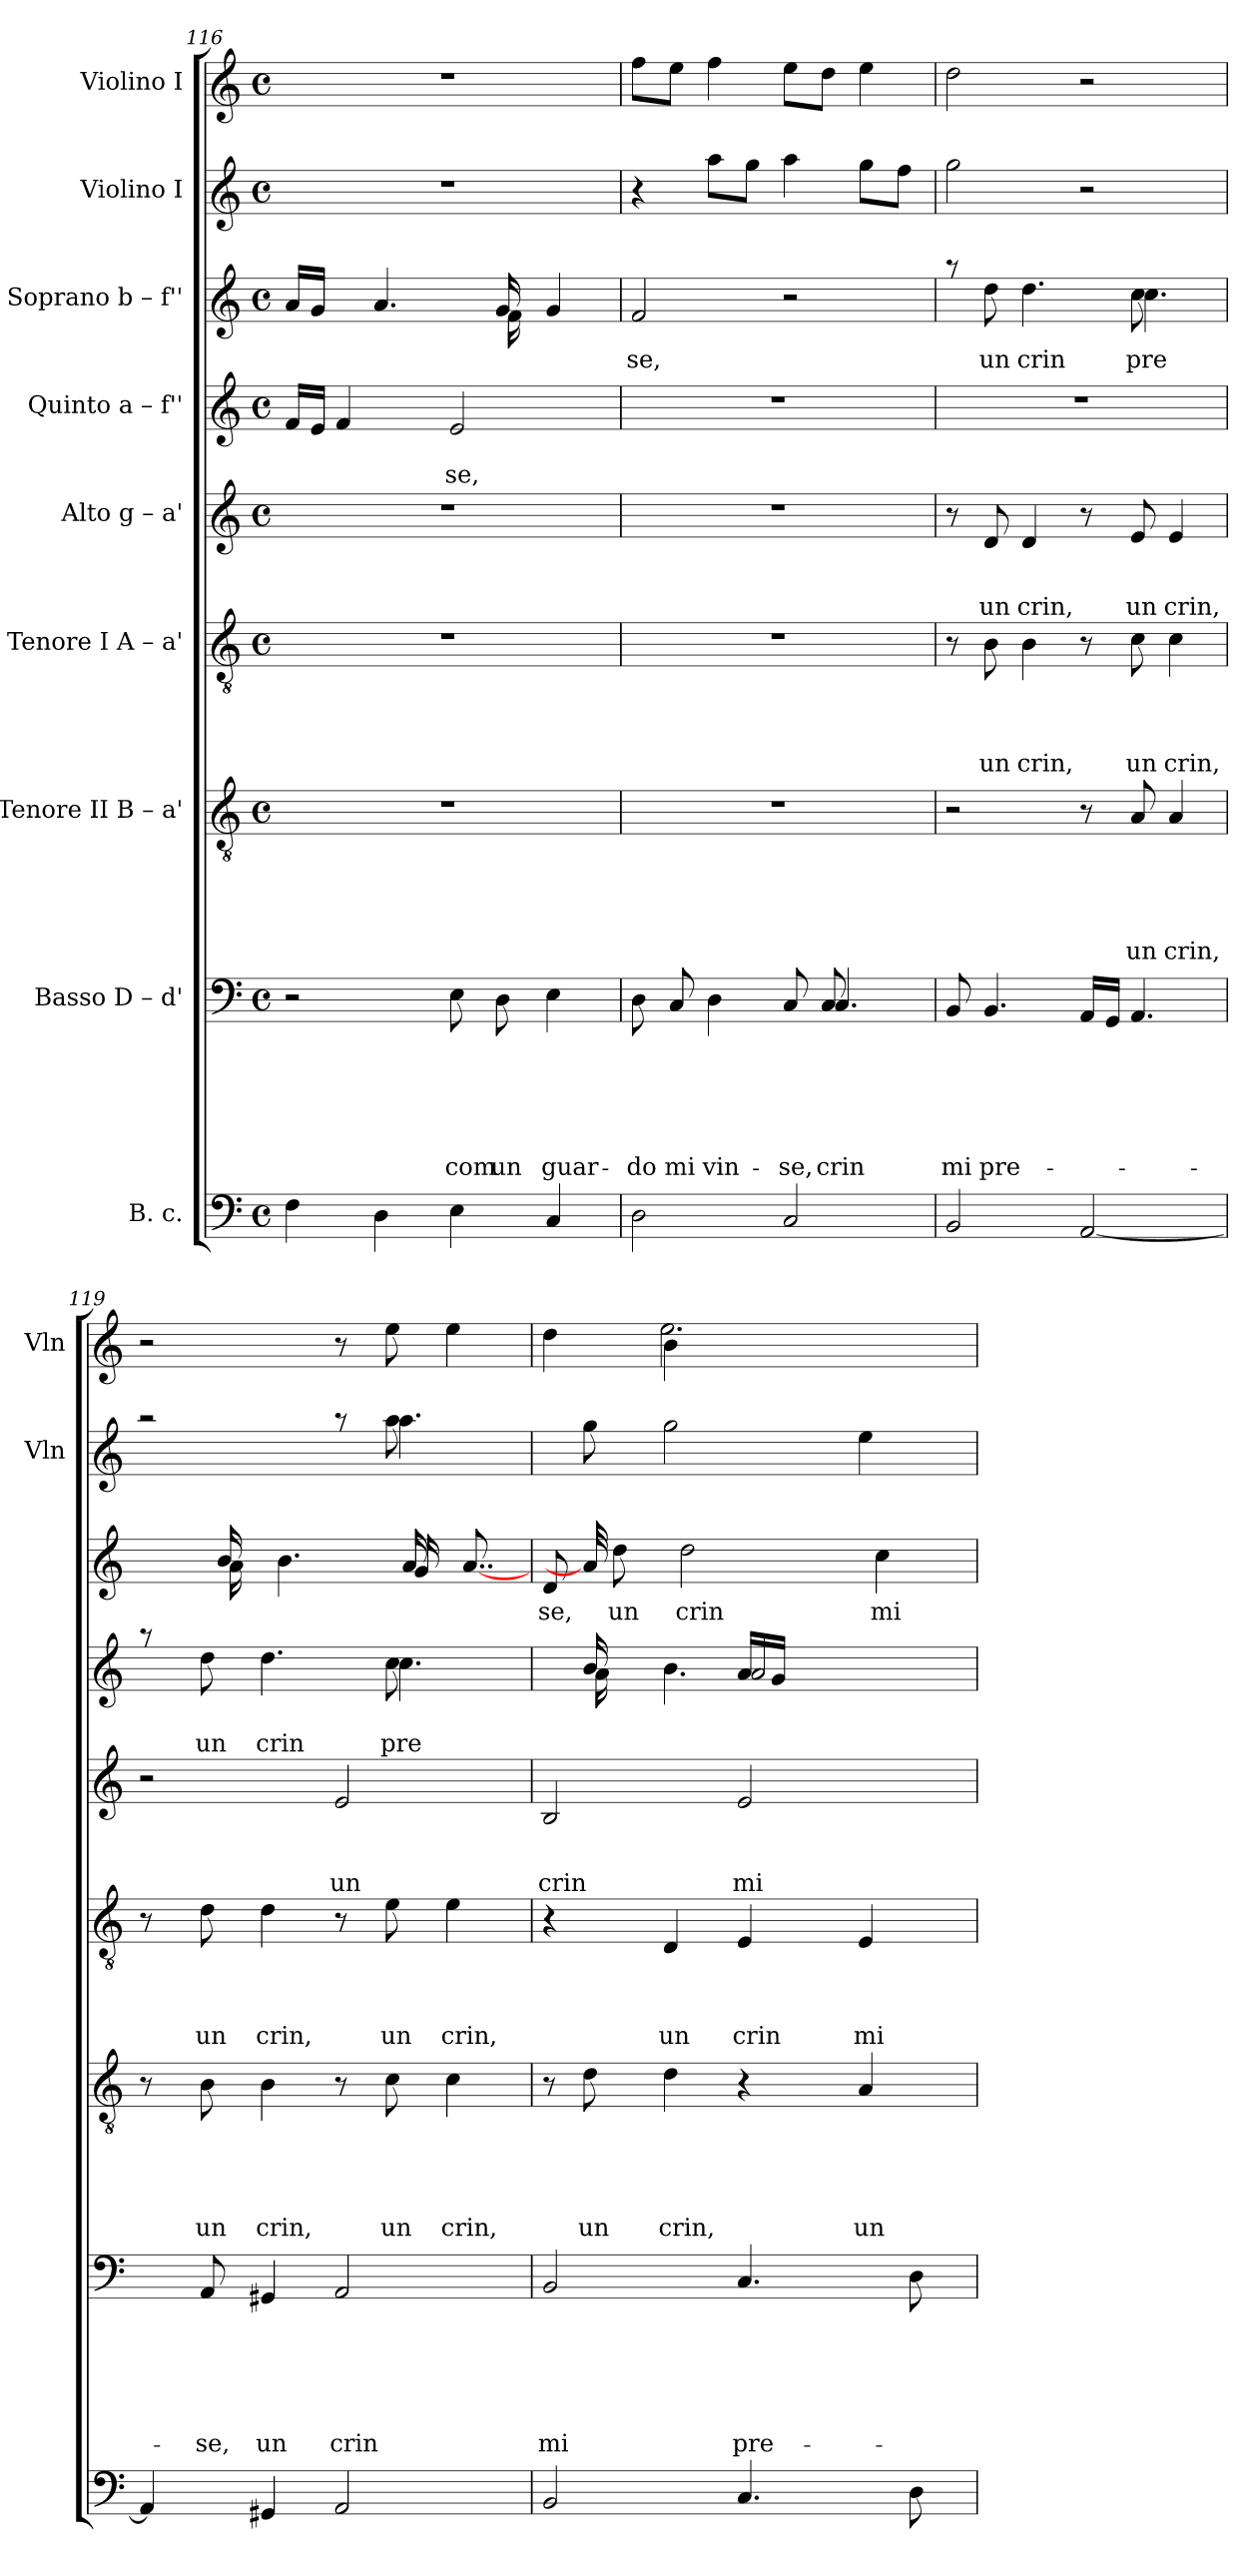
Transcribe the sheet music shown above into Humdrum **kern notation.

**kern	**kern	**text	**text	**text	**text	**text	**text	**kern	**text	**text	**text	**text	**text	**kern	**text	**text	**text	**text	**kern	**text	**text	**text	**kern	**text	**text	**kern	**text	**kern	**kern
*part9	*part8	*part8	*part8	*part8	*part8	*part8	*part8	*part7	*part7	*part7	*part7	*part7	*part7	*part6	*part6	*part6	*part6	*part6	*part5	*part5	*part5	*part5	*part4	*part4	*part4	*part3	*part3	*part2	*part1
*staff9	*staff8	*staff8	*staff8	*staff8	*staff8	*staff8	*staff8	*staff7	*staff7	*staff7	*staff7	*staff7	*staff7	*staff6	*staff6	*staff6	*staff6	*staff6	*staff5	*staff5	*staff5	*staff5	*staff4	*staff4	*staff4	*staff3	*staff3	*staff2	*staff1
*I"B. c.	*I"Basso D – d'	*	*	*	*	*	*	*I"Tenore II B – a'	*	*	*	*	*	*I"Tenore I A – a'	*	*	*	*	*I"Alto g – a'	*	*	*	*I"Quinto a – f''	*	*	*I"Soprano b – f''	*	*I"Violino I	*I"Violino I
*	*	*	*	*	*	*	*	*	*	*	*	*	*	*	*	*	*	*	*	*	*	*	*	*	*	*	*	*I'Vln	*I'Vln
*clefF4	*clefF4	*	*	*	*	*	*	*clefGv2	*	*	*	*	*	*clefGv2	*	*	*	*	*clefG2	*	*	*	*clefG2	*	*	*clefG2	*	*clefG2	*clefG2
*k[]	*k[]	*	*	*	*	*	*	*k[]	*	*	*	*	*	*k[]	*	*	*	*	*k[]	*	*	*	*k[]	*	*	*k[]	*	*k[]	*k[]
*C:	*C:	*	*	*	*	*	*	*C:	*	*	*	*	*	*C:	*	*	*	*	*C:	*	*	*	*C:	*	*	*C:	*	*C:	*C:
*M4/4	*M4/4	*	*	*	*	*	*	*M4/4	*	*	*	*	*	*M4/4	*	*	*	*	*M4/4	*	*	*	*M4/4	*	*	*M4/4	*	*M4/4	*M4/4
*met(c)	*met(c)	*	*	*	*	*	*	*met(c)	*	*	*	*	*	*met(c)	*	*	*	*	*met(c)	*	*	*	*met(c)	*	*	*met(c)	*	*met(c)	*met(c)
=116	=116	=116	=116	=116	=116	=116	=116	=116	=116	=116	=116	=116	=116	=116	=116	=116	=116	=116	=116	=116	=116	=116	=116	=116	=116	=116	=116	=116	=116
*	*	*	*	*	*	*	*	*	*	*	*	*	*	*	*	*	*	*	*	*	*	*	*	*	*	*^	*	*	*
4F\	2r	.	.	.	.	.	.	1r	.	.	.	.	.	1r	.	.	.	.	1r	.	.	.	16f/LL	.	.	16a/LL	2ryy	.	1r	1r
.	.	.	.	.	.	.	.	.	.	.	.	.	.	.	.	.	.	.	.	.	.	.	16e/JJ	.	.	16g/JJ	.	.	.	.
.	.	.	.	.	.	.	.	.	.	.	.	.	.	.	.	.	.	.	.	.	.	.	4f/	.	.	8ryy	.	.	.	.
4D\	.	.	.	.	.	.	.	.	.	.	.	.	.	.	.	.	.	.	.	.	.	.	.	.	.	4.a/	.	.	.	.
.	.	.	.	.	.	.	.	.	.	.	.	.	.	.	.	.	.	.	.	.	.	.	8ryy	.	.	.	.	.	.	.
!	!	!	!	!	!	!	!LO:LY:b	!	!	!	!	!	!	!	!	!	!	!	!	!	!	!	!	!	!LO:LY:b	!	!	!	!	!
4E\	8E\	.	.	.	.	.	com	.	.	.	.	.	.	.	.	.	.	.	.	.	.	.	2e/	.	se,	.	8ryy	.	.	.
!	!	!	!	!	!	!	!LO:LY:b	!	!	!	!	!	!	!	!	!	!	!	!	!	!	!	!	!	!	!	!	!	!	!
.	8D\	.	.	.	.	.	un	.	.	.	.	.	.	.	.	.	.	.	.	.	.	.	.	.	.	16g/	16f\	.	.	.
.	.	.	.	.	.	.	.	.	.	.	.	.	.	.	.	.	.	.	.	.	.	.	.	.	.	4ryy	16ryy	.	.	.
!	!	!	!	!	!	!	!LO:LY:b	!	!	!	!	!	!	!	!	!	!	!	!	!	!	!	!	!	!	!	!	!	!	!
4C/	4E\	.	.	.	.	.	guar-	.	.	.	.	.	.	.	.	.	.	.	.	.	.	.	.	.	.	.	4g/	.	.	.
.	.	.	.	.	.	.	.	.	.	.	.	.	.	.	.	.	.	.	.	.	.	.	.	.	.	16ryy	.	.	.	.
*	*	*	*	*	*	*	*	*	*	*	*	*	*	*	*	*	*	*	*	*	*	*	*	*	*	*v	*v	*	*	*
=117	=117	=117	=117	=117	=117	=117	=117	=117	=117	=117	=117	=117	=117	=117	=117	=117	=117	=117	=117	=117	=117	=117	=117	=117	=117	=117	=117	=117	=117
!	!	!	!	!	!	!	!LO:LY:b	!	!	!	!	!	!	!	!	!	!	!	!	!	!	!	!	!	!	!	!LO:LY:b	!	!
*	*^	*	*	*	*	*	*	*	*	*	*	*	*	*	*	*	*	*	*	*	*	*	*	*	*	*	*	*	*
2D\	8D\	2ryy	.	.	.	.	.	-do	1r	.	.	.	.	.	1r	.	.	.	.	1r	.	.	.	1r	.	.	2f/	se,	4r	8ff\L
!	!	!	!	!	!	!	!	!LO:LY:b	!	!	!	!	!	!	!	!	!	!	!	!	!	!	!	!	!	!	!	!	!	!
.	8C/	.	.	.	.	.	.	mi	.	.	.	.	.	.	.	.	.	.	.	.	.	.	.	.	.	.	.	.	.	8ee\J
!	!	!	!	!	!	!	!	!LO:LY:b	!	!	!	!	!	!	!	!	!	!	!	!	!	!	!	!	!	!	!	!	!	!
.	4D\	.	.	.	.	.	.	vin-	.	.	.	.	.	.	.	.	.	.	.	.	.	.	.	.	.	.	.	.	8aa\L	4ff\
.	.	.	.	.	.	.	.	.	.	.	.	.	.	.	.	.	.	.	.	.	.	.	.	.	.	.	.	.	8gg\J	.
!	!	!	!	!	!	!	!	!LO:LY:b	!	!	!	!	!	!	!	!	!	!	!	!	!	!	!	!	!	!	!	!	!	!
2C/	8C/	8ryy	.	.	.	.	.	-se,	.	.	.	.	.	.	.	.	.	.	.	.	.	.	.	.	.	.	2r	.	4aa\	8ee\L
!	!	!	!	!	!	!	!	!LO:LY:b	!	!	!	!	!	!	!	!	!	!	!	!	!	!	!	!	!	!	!	!	!	!
!	!	!	!	!	!	!	!	!LO:LY:b	!	!	!	!	!	!	!	!	!	!	!	!	!	!	!	!	!	!	!	!	!	!
.	8C/	4.C/	.	.	.	.	.	crin	.	.	.	.	.	.	.	.	.	.	.	.	.	.	.	.	.	.	.	.	.	8dd\J
.	4ryy	.	.	.	.	.	.	.	.	.	.	.	.	.	.	.	.	.	.	.	.	.	.	.	.	.	.	.	8gg\L	4ee\
.	.	.	.	.	.	.	.	.	.	.	.	.	.	.	.	.	.	.	.	.	.	.	.	.	.	.	.	.	8ff\J	.
*	*v	*v	*	*	*	*	*	*	*	*	*	*	*	*	*	*	*	*	*	*	*	*	*	*	*	*	*	*	*	*
=118	=118	=118	=118	=118	=118	=118	=118	=118	=118	=118	=118	=118	=118	=118	=118	=118	=118	=118	=118	=118	=118	=118	=118	=118	=118	=118	=118	=118	=118
!	!	!	!	!	!	!	!LO:LY:b	!	!	!	!	!	!	!	!	!	!	!	!	!	!	!	!	!	!	!	!	!	!
*	*	*	*	*	*	*	*	*	*	*	*	*	*	*	*	*	*	*	*	*	*	*	*	*	*	*^	*	*	*
2BB/	8BB/	.	.	.	.	.	mi	2r	.	.	.	.	.	8r	.	.	.	.	8r	.	.	.	1r	.	.	8raa	2ryy	.	2gg\	2dd\
!	!	!	!	!	!	!	!LO:LY:b	!	!	!	!	!	!	!	!	!	!	!LO:LY:b	!	!	!	!LO:LY:b	!	!	!	!	!	!LO:LY:b	!	!
.	4.BB/	.	.	.	.	.	pre-	.	.	.	.	.	.	8B\	.	.	.	un	8d/	.	.	un	.	.	.	8dd\	.	un	.	.
!	!	!	!	!	!	!	!	!	!	!	!	!	!	!	!	!	!	!LO:LY:b	!	!	!	!LO:LY:b	!	!	!	!	!	!LO:LY:b	!	!
.	.	.	.	.	.	.	.	.	.	.	.	.	.	4B\	.	.	.	crin,	4d/	.	.	crin,	.	.	.	4.dd\	.	crin	.	.
[>2AA/	16AA/LL	.	.	.	.	.	.	8r	.	.	.	.	.	8r	.	.	.	.	8r	.	.	.	.	.	.	.	8ryy	.	2r	2r
.	16GG/JJ	.	.	.	.	.	.	.	.	.	.	.	.	.	.	.	.	.	.	.	.	.	.	.	.	.	.	.	.	.
!	!	!	!	!	!	!	!	!	!	!	!	!	!LO:LY:b	!	!	!	!	!LO:LY:b	!	!	!	!LO:LY:b	!	!	!	!	!	!LO:LY:b	!	!
!	!	!	!	!	!	!	!	!	!	!	!	!	!	!	!	!	!	!	!	!	!	!	!	!	!	!	!	!LO:LY:b	!	!
.	4.AA/	.	.	.	.	.	.	8A/	.	.	.	.	un	8c\	.	.	.	un	8e/	.	.	un	.	.	.	8cc\	4.cc\	pre	.	.
!	!	!	!	!	!	!	!	!	!	!	!	!	!LO:LY:b	!	!	!	!	!LO:LY:b	!	!	!	!LO:LY:b	!	!	!	!	!	!	!	!
.	.	.	.	.	.	.	.	4A/	.	.	.	.	crin,	4c\	.	.	.	crin,	4e/	.	.	crin,	.	.	.	4ryy	.	.	.	.
!!LO:PB:g=z
=119	=119	=119	=119	=119	=119	=119	=119	=119	=119	=119	=119	=119	=119	=119	=119	=119	=119	=119	=119	=119	=119	=119	=119	=119	=119	=119	=119	=119	=119	=119
*	*	*	*	*	*	*	*	*	*	*	*	*	*	*	*	*	*	*	*	*	*	*	*^	*	*	*	*^	*	*^	*
4AA/]	8ryy	.	.	.	.	.	.	8r	.	.	.	.	.	8r	.	.	.	.	2r	.	.	.	8raa	2ryy	.	.	16.ryy	32ryy	32ryy	.	2raa	2ryy	2r
.	.	.	.	.	.	.	.	.	.	.	.	.	.	.	.	.	.	.	.	.	.	.	.	.	.	.	.	8ryy	2ryy	.	.	.	.
.	.	.	.	.	.	.	.	.	.	.	.	.	.	.	.	.	.	.	.	.	.	.	.	.	.	.	16ryy	.	.	.	.	.	.
!	!	!	!	!	!	!	!LO:LY:b	!	!	!	!	!	!LO:LY:b	!	!	!	!	!LO:LY:b	!	!	!	!	!	!	!	!LO:LY:b	!	!	!	!	!	!	!
.	8AA/	.	.	.	.	.	-se,	8B\	.	.	.	.	un	8d\	.	.	.	un	.	.	.	.	8dd\	.	.	un	.	.	.	.	.	.	.
.	.	.	.	.	.	.	.	.	.	.	.	.	.	.	.	.	.	.	.	.	.	.	.	.	.	.	16b/	16a\	.	.	.	.	.
.	.	.	.	.	.	.	.	.	.	.	.	.	.	.	.	.	.	.	.	.	.	.	.	.	.	.	2ryy	16ryy	.	.	.	.	.
!	!	!	!	!	!	!	!LO:LY:b	!	!	!	!	!	!LO:LY:b	!	!	!	!	!LO:LY:b	!	!	!	!	!	!	!	!LO:LY:b	!	!	!	!	!	!	!
4GG#X/	4GG#X/	.	.	.	.	.	un	4B\	.	.	.	.	crin,	4d\	.	.	.	crin,	.	.	.	.	4.dd\	.	.	crin	.	.	.	.	.	.	.
.	.	.	.	.	.	.	.	.	.	.	.	.	.	.	.	.	.	.	.	.	.	.	.	.	.	.	.	4.b\	.	.	.	.	.
!	!	!	!	!	!	!	!LO:LY:b	!	!	!	!	!	!	!	!	!	!	!	!	!	!	!LO:LY:b	!	!	!	!	!	!	!	!	!	!	!
2AA/	2AA/	.	.	.	.	.	crin	8r	.	.	.	.	.	8r	.	.	.	.	2e/	.	.	un	.	8ryy	.	.	.	.	.	.	8raa	8ryy	8r
.	.	.	.	.	.	.	.	.	.	.	.	.	.	.	.	.	.	.	.	.	.	.	.	.	.	.	.	.	8ryy	.	.	.	.
!	!	!	!	!	!	!	!	!	!	!	!	!	!LO:LY:b	!	!	!	!	!LO:LY:b	!	!	!	!	!	!	!	!LO:LY:b	!	!	!	!	!	!	!
!	!	!	!	!	!	!	!	!	!	!	!	!	!	!	!	!	!	!	!	!	!	!	!	!	!	!LO:LY:b	!	!	!	!	!	!	!
.	.	.	.	.	.	.	.	8c\	.	.	.	.	un	8e\	.	.	.	un	.	.	.	.	8cc\	4.cc\	.	pre	.	.	.	.	8aa\	4.aa\	8ee\
.	.	.	.	.	.	.	.	.	.	.	.	.	.	.	.	.	.	.	.	.	.	.	.	.	.	.	.	16a/	16g/	.	.	.	.
.	.	.	.	.	.	.	.	.	.	.	.	.	.	.	.	.	.	.	.	.	.	.	.	.	.	.	4ryy	4ryy	16ryy	.	.	.	.
!	!	!	!	!	!	!	!	!	!	!	!	!	!LO:LY:b	!	!	!	!	!LO:LY:b	!	!	!	!	!	!	!	!	!	!	!	!	!	!	!
.	.	.	.	.	.	.	.	4c\	.	.	.	.	crin,	4e\	.	.	.	crin,	.	.	.	.	4ryy	.	.	.	.	.	.	.	4ryy	.	4ee\
.	.	.	.	.	.	.	.	.	.	.	.	.	.	.	.	.	.	.	.	.	.	.	.	.	.	.	.	.	[8..a/	.	.	.	.
.	.	.	.	.	.	.	.	.	.	.	.	.	.	.	.	.	.	.	.	.	.	.	.	.	.	.	32ryy	32ryy	.	.	.	.	.
*	*	*	*	*	*	*	*	*	*	*	*	*	*	*	*	*	*	*	*	*	*	*	*v	*v	*	*	*	*	*	*	*v	*v	*
*	*	*	*	*	*	*	*	*	*	*	*	*	*	*	*	*	*	*	*	*	*	*	*	*	*	*	*v	*v	*	*	*
=120	=120	=120	=120	=120	=120	=120	=120	=120	=120	=120	=120	=120	=120	=120	=120	=120	=120	=120	=120	=120	=120	=120	=120	=120	=120	=120	=120	=120	=120	=120
!	!	!	!	!	!	!	!LO:LY:b	!	!	!	!	!	!	!	!	!	!	!	!	!	!	!LO:LY:b	!	!	!	!	!	!LO:LY:b	!	!
*	*	*	*	*	*	*	*	*	*	*	*	*	*	*	*	*	*	*	*	*	*	*	*^	*	*	*	*	*	*	*^
*	*	*	*	*	*	*	*	*	*	*	*	*	*	*	*	*	*	*	*	*	*	*	*	*^	*	*	*	*	*	*	*	*
*	*	*	*	*	*	*	*	*	*	*	*	*	*	*	*	*	*	*	*	*	*	*	*	*	*^	*	*	*v	*v	*	*	*	*
2BB/	2BB/	.	.	.	.	.	mi	8r	.	.	.	.	.	4r	.	.	.	.	2B/	.	.	crin	8ryy	8ryy	2ryy	2ryy	.	.	8d/	se,	8ryy	4dd\	4ryy
!	!	!	!	!	!	!	!	!	!	!	!	!	!LO:LY:b	!	!	!	!	!	!	!	!	!	!	!	!	!	!	!	!	!	!	!	!
.	.	.	.	.	.	.	.	8d\	.	.	.	.	un	.	.	.	.	.	.	.	.	.	16b/	16a\	.	.	.	.	32a/]	.	8gg\	.	.
!	!	!	!	!	!	!	!	!	!	!	!	!	!	!	!	!	!	!	!	!	!	!	!	!	!	!	!	!	!	!LO:LY:b	!	!	!
.	.	.	.	.	.	.	.	.	.	.	.	.	.	.	.	.	.	.	.	.	.	.	.	.	.	.	.	.	8dd\	un	.	.	.
.	.	.	.	.	.	.	.	.	.	.	.	.	.	.	.	.	.	.	.	.	.	.	32ryy	16ryy	.	.	.	.	.	.	.	.	.
.	.	.	.	.	.	.	.	.	.	.	.	.	.	.	.	.	.	.	.	.	.	.	2ryy	.	.	.	.	.	.	.	.	.	.
!	!	!	!	!	!	!	!	!	!	!	!	!	!LO:LY:b	!	!	!	!	!LO:LY:b	!	!	!	!	!	!	!	!	!	!	!	!	!	!	!
.	.	.	.	.	.	.	.	4d\	.	.	.	.	crin,	4D/	.	.	.	un	.	.	.	.	.	4.b\	.	.	.	.	.	.	2gg\	4b\	2.ee\
!	!	!	!	!	!	!	!	!	!	!	!	!	!	!	!	!	!	!	!	!	!	!	!	!	!	!	!	!	!	!LO:LY:b	!	!	!
.	.	.	.	.	.	.	.	.	.	.	.	.	.	.	.	.	.	.	.	.	.	.	.	.	.	.	.	.	2dd\	crin	.	.	.
!	!	!	!	!	!	!	!LO:LY:b	!	!	!	!	!	!	!	!	!	!	!LO:LY:b	!	!	!	!LO:LY:b	!	!	!	!	!	!	!	!	!	!	!
4.C/	4.C/	.	.	.	.	.	pre-	4r	.	.	.	.	.	4E/	.	.	.	crin	2e/	.	.	mi	.	.	16a/LL	2a/	.	.	.	.	.	32ryy	.
.	.	.	.	.	.	.	.	.	.	.	.	.	.	.	.	.	.	.	.	.	.	.	.	.	.	.	.	.	.	.	.	2ryy	.
.	.	.	.	.	.	.	.	.	.	.	.	.	.	.	.	.	.	.	.	.	.	.	.	.	16g/JJ	.	.	.	.	.	.	.	.
.	.	.	.	.	.	.	.	.	.	.	.	.	.	.	.	.	.	.	.	.	.	.	.	32ryy	32ryy	.	.	.	.	.	.	.	.
.	.	.	.	.	.	.	.	.	.	.	.	.	.	.	.	.	.	.	.	.	.	.	.	4.ryy	4.ryy	.	.	.	.	.	.	.	.
.	.	.	.	.	.	.	.	.	.	.	.	.	.	.	.	.	.	.	.	.	.	.	4ryy	.	.	.	.	.	.	.	.	.	.
!	!	!	!	!	!	!	!	!	!	!	!	!	!LO:LY:b	!	!	!	!	!LO:LY:b	!	!	!	!	!	!	!	!	!	!	!	!	!	!	!
.	.	.	.	.	.	.	.	4A/	.	.	.	.	un	4E/	.	.	.	mi	.	.	.	.	.	.	.	.	.	.	.	.	4ee\	.	.
!	!	!	!	!	!	!	!	!	!	!	!	!	!	!	!	!	!	!	!	!	!	!	!	!	!	!	!	!	!	!LO:LY:b	!	!	!
.	.	.	.	.	.	.	.	.	.	.	.	.	.	.	.	.	.	.	.	.	.	.	.	.	.	.	.	.	4cc\	mi	.	.	.
8D\	8D\	.	.	.	.	.	.	.	.	.	.	.	.	.	.	.	.	.	.	.	.	.	.	.	.	.	.	.	.	.	.	.	.
.	.	.	.	.	.	.	.	.	.	.	.	.	.	.	.	.	.	.	.	.	.	.	16ryy	.	.	.	.	.	.	.	.	.	.
32ryy	32ryy	.	.	.	.	.	.	32ryy	.	.	.	.	.	32ryy	.	.	.	.	32ryy	.	.	.	.	.	.	32ryy	.	.	.	.	32ryy	.	32ryy
*	*	*	*	*	*	*	*	*	*	*	*	*	*	*	*	*	*	*	*	*	*	*	*v	*v	*v	*v	*	*	*	*	*	*v	*v
=	=	=	=	=	=	=	=	=	=	=	=	=	=	=	=	=	=	=	=	=	=	=	=	=	=	=	=	=	=
*-	*-	*-	*-	*-	*-	*-	*-	*-	*-	*-	*-	*-	*-	*-	*-	*-	*-	*-	*-	*-	*-	*-	*-	*-	*-	*-	*-	*-	*-
